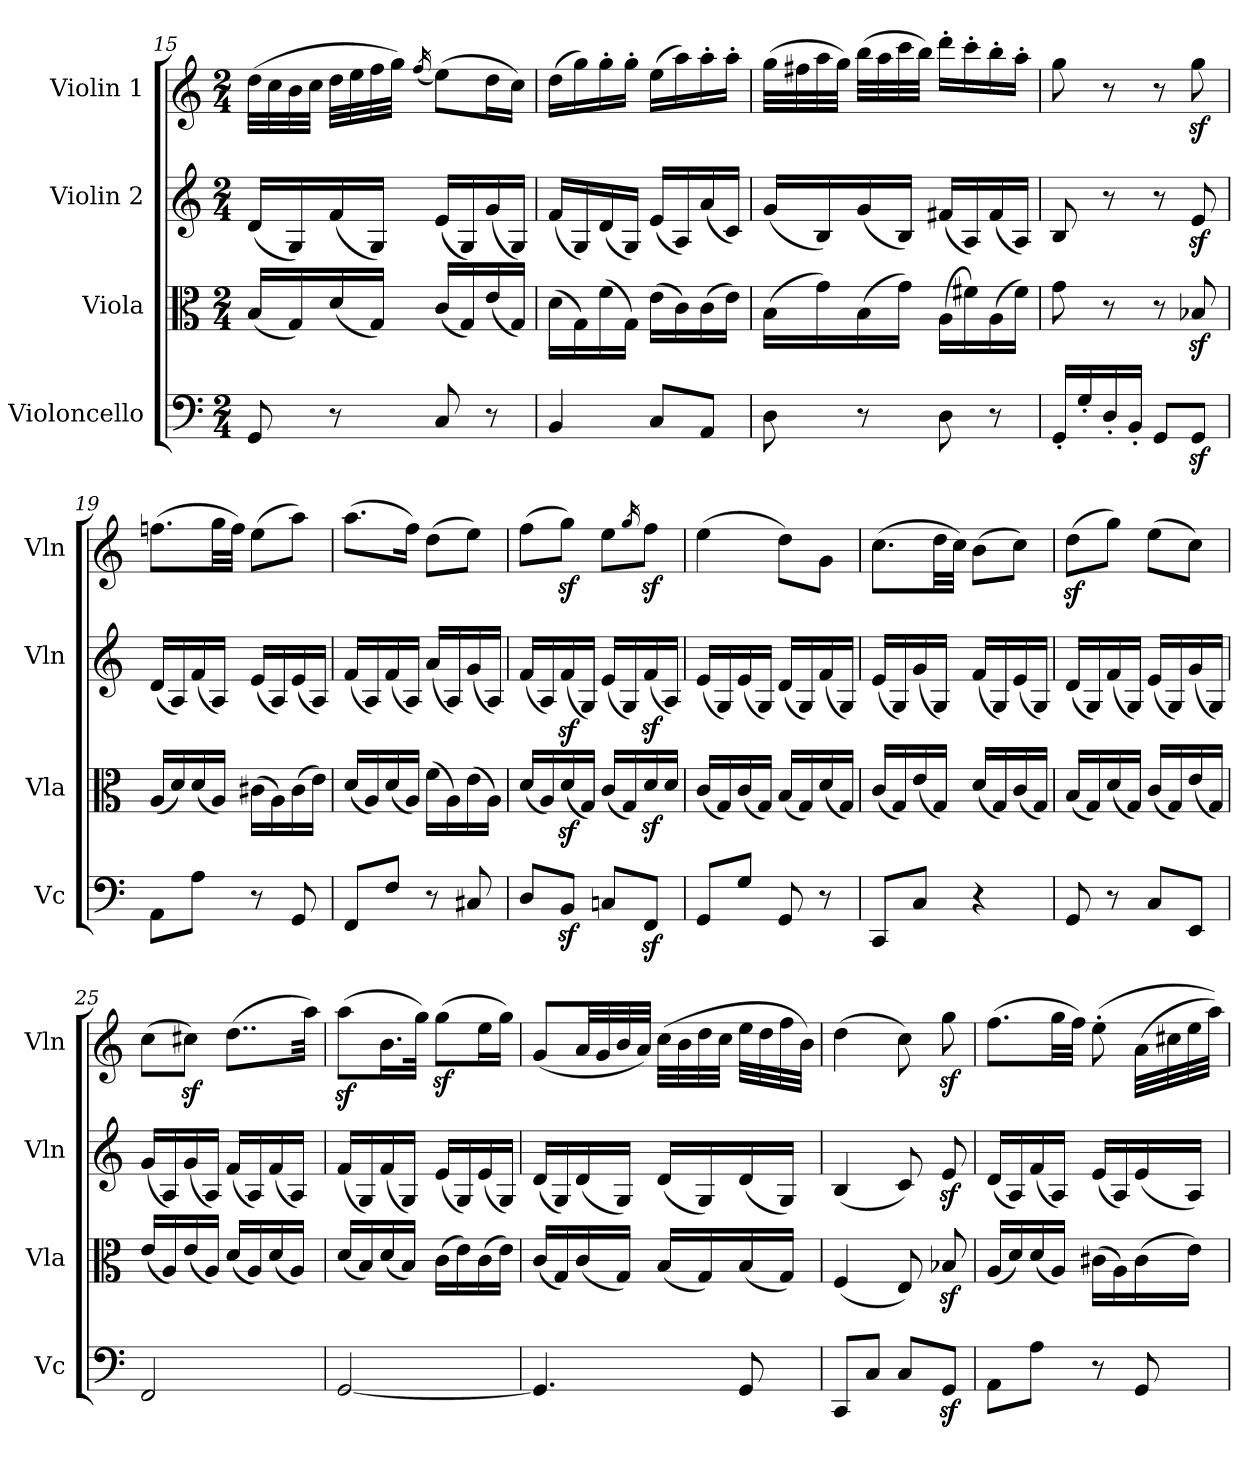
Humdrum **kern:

**kern	**kern	**kern	**kern
*part4	*part3	*part2	*part1
*staff4	*staff3	*staff2	*staff1
*I"Violoncello	*I"Viola	*I"Violin 2	*I"Violin 1
*I'Vc	*I'Vla	*I'Vln	*I'Vln
*clefF4	*clefC3	*clefG2	*clefG2
*k[]	*k[]	*k[]	*k[]
*M2/4	*M2/4	*M2/4	*M2/4
=15	=15	=15	=15
8GG/	(16B/LL	(16d/LL	(32dd\LLL
.	.	.	32cc\
.	16G/)	16G/)	32b\
.	.	.	32cc\JJJ
8r	(16d/	(16f/	32dd\LLL
.	.	.	32ee\
.	16G/JJ)	16G/JJ)	32ff\
.	.	.	32gg\JJJ)
.	.	.	(16qff/
8C/	(16c/LL	(16e/LL	(8ee\L)
.	16G/)	16G/)	.
8r	(16e/	(16g/	16dd\L
.	16G/JJ)	16G/JJ)	16cc\JJ)
!!LO:LB:g=z
=16	=16	=16	=16
4BB/	(16d\LL	(16f/LL	(16dd\LL
.	16G\)	16G/)	16gg\)
.	(16f\	(16d/	16gg'\
.	16G\JJ)	16G/JJ)	16gg'\JJ
8C/L	(16e\LL	(16e/LL	(16ee\LL
.	16c\)	16A/)	16aa\)
8AA/J	(16c\	(16a/	16aa'\
.	16e\JJ)	16c/JJ)	16aa'\JJ
!!LO:PB:g=z
=17	=17	=17	=17
8D\	(16B\LL	(16g/LL	(32gg\LLL
.	.	.	32ff#X\
.	16g\)	16B/)	32aa\
.	.	.	32gg\JJJ)
8r	(16B\	(16g/	(32bb\LLL
.	.	.	32aa\
.	16g\JJ)	16B/JJ)	32ccc\
.	.	.	32bb\JJJ)
8D\	(16A\LL	(16f#X/LL	16ddd'\LL
.	16f#X\)	16A/)	16ccc'\
8r	(16A\	(16f#/	16bb'\
.	16f#\JJ)	16A/JJ)	16aa'\JJ
=18	=18	=18	=18
16GG'/LL	8g\	8B/	8gg\
16G'/	.	.	.
16D'/	8r	8r	8r
16BB'/JJ	.	.	.
8GG/L	8r	8r	8r
8GGz</J	8B-Xz</	8ez</	8ggz<\
=19	=19	=19	=19
8AA\L	(16A/LL	(16d/LL	(8.ffn\L
.	16d/)	16A/)	.
8A\J	(16d/	(16f/	.
.	16A/JJ)	16A/JJ)	32gg\LL
.	.	.	32ff\JJJ)
8r	(16c#X\LL	(16e/LL	(8ee\L
.	16A\)	16A/)	.
8GG/	(16c#\	(16e/	8aa\J)
.	16e\JJ)	16A/JJ)	.
!!LO:LB:g=z
=20	=20	=20	=20
8FF/L	(16d/LL	(16f/LL	(8.aa\L
.	16A/)	16A/)	.
8F/J	(16d/	(16f/	.
.	16A/JJ)	16A/JJ)	16ff\Jk)
8r	(16f\LL	(16a/LL	(8dd\L
.	16A\)	16A/)	.
8C#X/	(16e\	(16g/	8ee\J)
.	16A\JJ)	16A/JJ)	.
!!LO:LB:g=z
=21	=21	=21	=21
8D/L	(16d/LL	(16f/LL	(8ff\L
.	16A/)	16A/)	.
8BBz</J	(16dz</	(16fz</	8ggz<\J)
.	16G/JJ)	16G/JJ)	.
8Cn/L	(16c/LL	(16e/LL	8ee\L
.	16G/)	16G/)	.
.	.	.	16qgg/
8FFz</J	16dz</	(16fz</	8ffz<\J
.	16d/JJ	16A/JJ)	.
=22	=22	=22	=22
8GG/L	(16c/LL	(16e/LL	(4ee\
.	16G/)	16G/)	.
8G/J	(16c/	(16e/	.
.	16G/JJ)	16G/JJ)	.
8GG/	(16B/LL	(16d/LL	8dd\L)
.	16G/)	16G/)	.
8r	(16d/	(16f/	8g\J
.	16G/JJ)	16G/JJ)	.
=23	=23	=23	=23
8CC/L	(16c/LL	(16e/LL	(8.cc\L
.	16G/)	16G/)	.
8C/J	(16e/	(16g/	.
.	16G/JJ)	16G/JJ)	32dd\LL
.	.	.	32cc\JJJ)
4r	(16d/LL	(16f/LL	(8b\L
.	16G/)	16G/)	.
.	(16c/	(16e/	8cc\J)
.	16G/JJ)	16G/JJ)	.
!!LO:LB:g=z
=24	=24	=24	=24
8GG/	(16B/LL	(16d/LL	(8ddz<\L
.	16G/)	16G/)	.
8r	(16d/	(16f/	8gg\J)
.	16G/JJ)	16G/JJ)	.
8C/L	(16c/LL	(16e/LL	(8ee\L
.	16G/)	16G/)	.
8EE/J	(16e/	(16g/	8cc\J)
.	16G/JJ)	16G/JJ)	.
!!LO:PB:g=z
=25	=25	=25	=25
2FF/	(16e/LL	(16g/LL	(8cc\L
.	16A/)	16A/)	.
.	(16e/	(16g/	8cc#Xz<\J)
.	16A/JJ)	16A/JJ)	.
.	(16d/LL	(16f/LL	(8..dd\L
.	16A/)	16A/)	.
.	(16d/	(16f/	.
.	16A/JJ)	16A/JJ)	.
.	.	.	32aa\Jkk)
=26	=26	=26	=26
[2GG/	(16d/LL	(16f/LL	(8aaz<\L
.	16B/)	16G/)	.
.	(16d/	(16f/	16.b\L
.	16B/JJ)	16G/JJ)	.
.	.	.	32gg\JJk)
.	(16c\LL	(16e/LL	(8ggz<\L
.	16e\)	16G/)	.
.	(16c\	(16e/	16ee\L
.	16e\JJ)	16G/JJ)	16gg\JJ)
=27	=27	=27	=27
4.GG/]	(16c/LL	(16d/LL	(8g/L
.	16G/)	16G/)	.
.	(16c/	(16d/	32a/LL
.	.	.	32g/
.	16G/JJ)	16G/JJ)	32b/
.	.	.	32a/JJJ)
.	(16B/LL	(16d/LL	(32cc\LLL
.	.	.	32b\
.	16G/)	16G/)	32dd\
.	.	.	32cc\JJJ
8GG/	(16B/	(16d/	32ee\LLL
.	.	.	32dd\
.	16G/JJ)	16G/JJ)	32ff\
.	.	.	32b\JJJ)
!!LO:LB:g=z
=28	=28	=28	=28
8CC/L	(4F/	(4B/	(4dd\
8C/J	.	.	.
8C/L	8E/)	8c/)	8cc\)
8GGz</J	8B-Xz</	8ez</	8ggz<\
!!LO:LB:g=z
=29	=29	=29	=29
8AA\L	(16A/LL	(16d/LL	(8.ff\L
.	16d/)	16A/)	.
8A\J	(16d/	(16f/	.
.	16A/JJ)	16A/JJ)	32gg\LL
.	.	.	32ff\JJJ)
8r	(16c#X\LL	(16e/LL	(8ee'\
.	16A\)	16A/)	.
8GG/	(16c#\	(16e/	(32a\LLL
.	.	.	32cc#X\
.	16e\JJ)	16A/JJ)	32ee\
.	.	.	32aa\JJJ))
=	=	=	=
*-	*-	*-	*-
